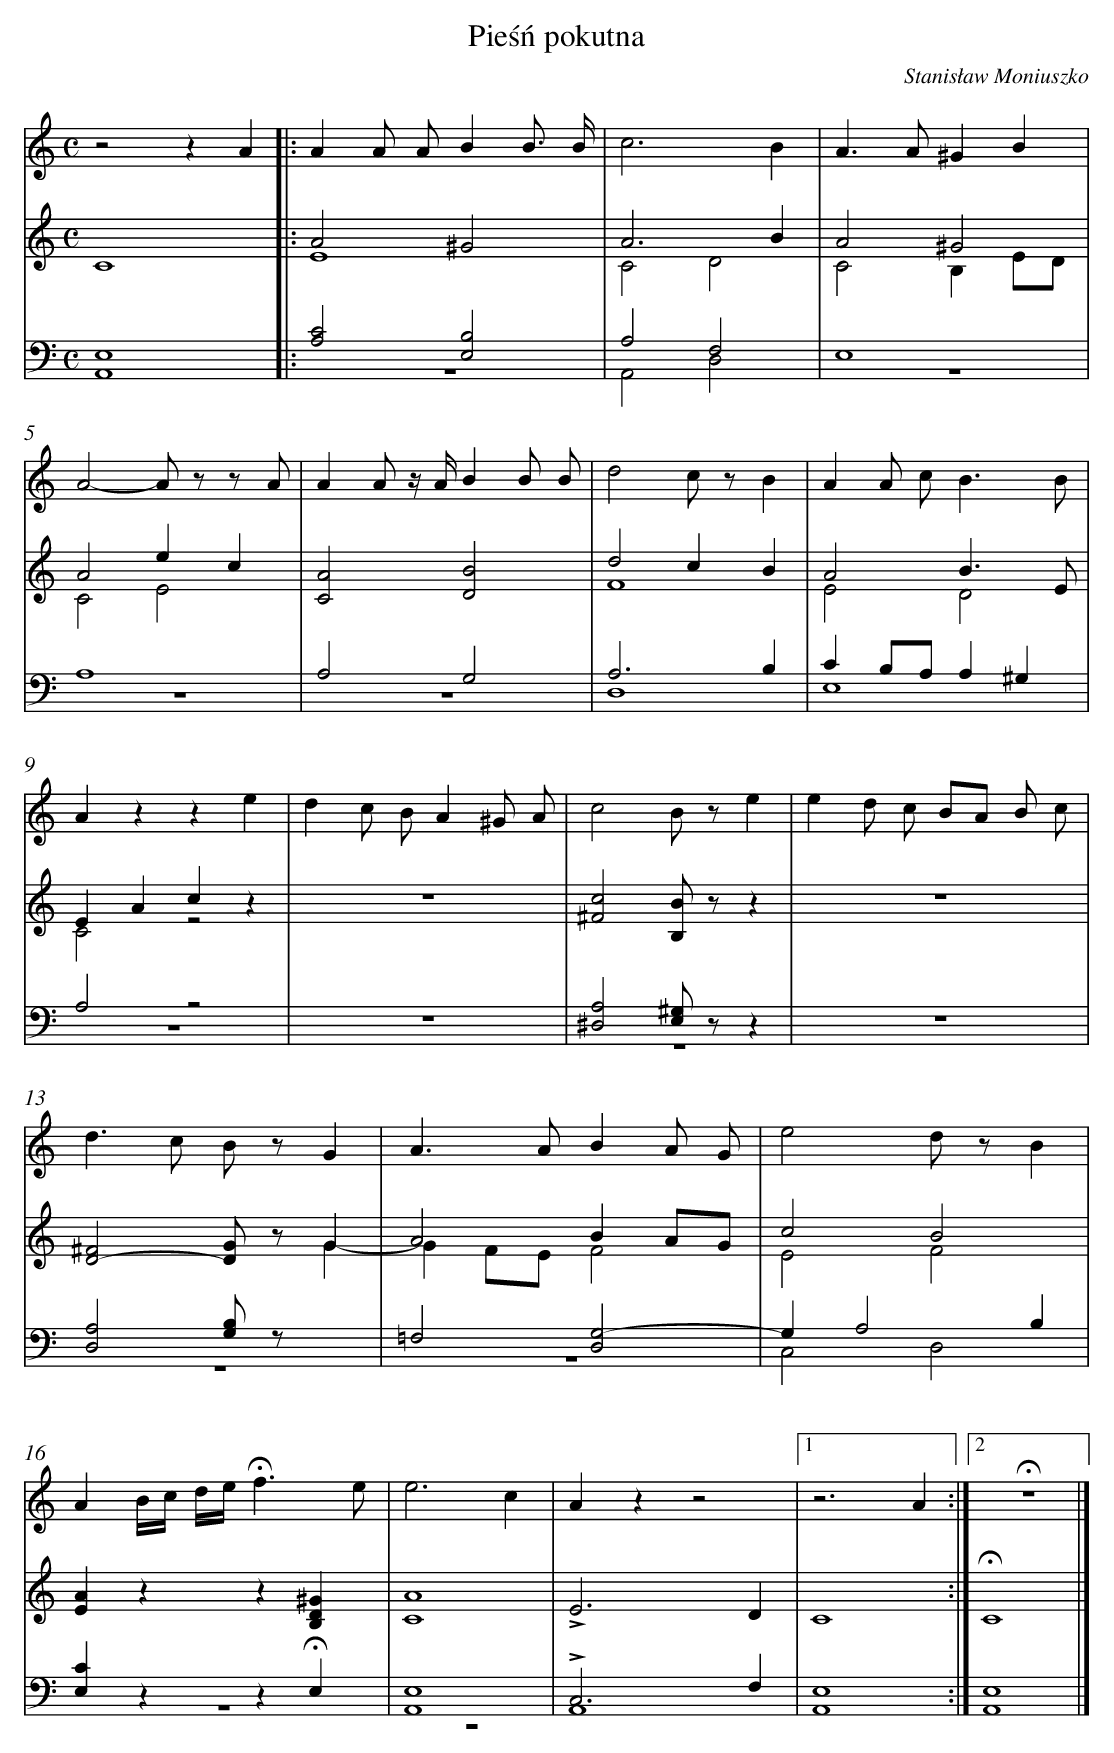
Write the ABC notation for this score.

X:1
T: Pieśń pokutna
C: Stanisław Moniuszko
L: 1/4
M: C
V: 1 clef=treble
V: 2 clef=treble
V: 3 clef=bass
K: C
[V:1] z2zA ]|:
[V:2] C4 ]|:
[V:3] [E,4A,,4] ]|:
[V:1] AA/ A/BB3// B// |
[V:2] A2^G2 & E4 |
[V:3] [C2A,2][B,2E,2] & z4 |
[V:1] c3B |
[V:2] A3B & C2D2 |
[V:3] A,2F,2 & A,,2D,2 |
[V:1] A>A^GB |
[V:2] A2^G2 & C2B,E/D/ |
[V:3] E,4 & z4 |
[V:1] A2-A/ z/ z/ A/ |
[V:2] A2ec & C2E2 |
[V:3] A,4 & z4 |
[V:1] AA/ z// A//BB/ B/ |
[V:2] [A2C2][B2D2] |
[V:3] A,2G,2 & z4 |
[V:1] d2c/ z/B |
[V:2] d2cB & F4 |
[V:3] A,3B, & D,4 |
[V:1] AA/ c<BB/ |
[V:2] A2B3/E/ & E2D2 |
[V:3] CB,/A,/A,^G, & E,4 |
[V:1] Azze |
[V:2] EAcz & C2z2 |
[V:3] A,2z2 & z4 |
[V:1] dc/ B/A^G/ A/ |
[V:2] z4 |
[V:3] z4 |
[V:1] c2B/ z/e |
[V:2] [c2^F2][B/B,/] z/z |
[V:3] [A,2^D,2][^G,/E,/] z/z & z4 |
[V:1] ed/ c/ B/A/ B/ c/ |
[V:2] z4 |
[V:3] z4 |
[V:1] d>c B/ z/G |
[V:2] [^F2D2-][G/D/] z/G & x2xG- |
[V:3] [A,2D,2][B,/G,/] z/x & z4 |
[V:1] A>ABA/ G/ |
[V:2] A2BA/G/ & GF/E/F2 |
[V:3] =F,2[G,2-D,2] & z4 |
[V:1] e2d/ z/B |
[V:2] c2B2 & E2F2 |
[V:3] G,A,2B, & C,2D,2 |
[V:1] AB//c// d//e//!fermata!f3/e/ |
[V:2] [AE]zz[^GDB,] |
[V:3] [CE,]zz!fermata!E, & z4 |
[V:1] e3c |
[V:2] [A4C4] |
[V:3] [E,4A,,4] & z4 |
[V:1] Azz2 |[1
[V:2] !accent!E3D |
[V:3] !accent!C,3F, & A,,4 |
[V:1] z3A :|][2
[V:2] C4 :|]
[V:3] E,4 & A,,4 :|]
[V:1] !fermata!z4 |]
[V:2] !fermata!C4 |]
[V:3] [E,4A,,4] |]
